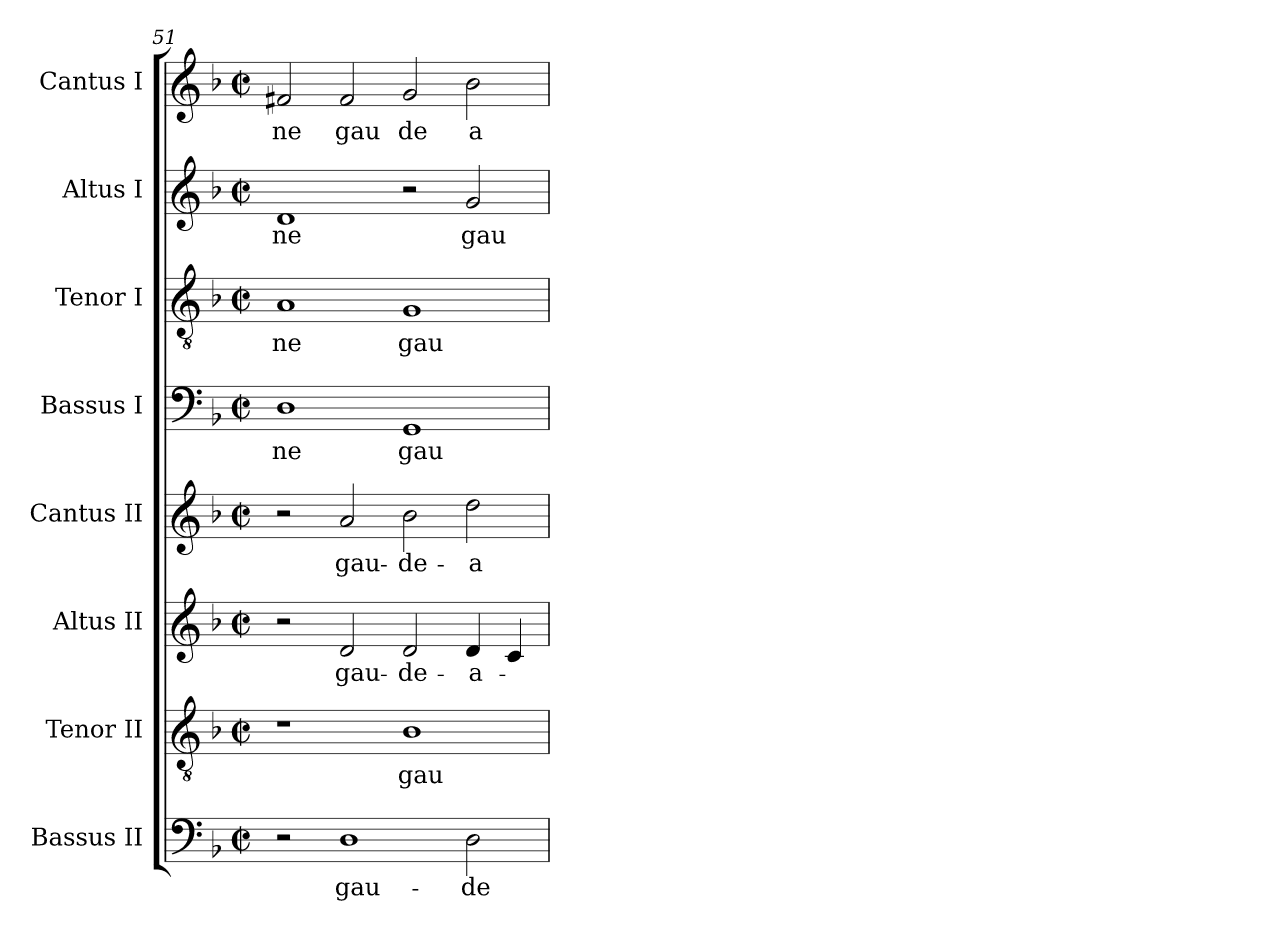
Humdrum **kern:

**kern	**text	**kern	**text	**kern	**text	**kern	**text	**kern	**text	**kern	**text	**kern	**text	**kern	**text
*part8	*part8	*part7	*part7	*part6	*part6	*part5	*part5	*part4	*part4	*part3	*part3	*part2	*part2	*part1	*part1
*staff8	*staff8	*staff7	*staff7	*staff6	*staff6	*staff5	*staff5	*staff4	*staff4	*staff3	*staff3	*staff2	*staff2	*staff1	*staff1
*I"Bassus II	*	*I"Tenor II	*	*I"Altus II	*	*I"Cantus II	*	*I"Bassus I	*	*I"Tenor I	*	*I"Altus I	*	*I"Cantus I	*
!!LO:PB:g=z
*clefF4	*	*clefGv2	*	*clefG2	*	*clefG2	*	*clefF4	*	*clefGv2	*	*clefG2	*	*clefG2	*
*k[b-]	*	*k[b-]	*	*k[b-]	*	*k[b-]	*	*k[b-]	*	*k[b-]	*	*k[b-]	*	*k[b-]	*
*F:	*	*F:	*	*F:	*	*F:	*	*F:	*	*F:	*	*F:	*	*F:	*
*M2/2	*	*M2/2	*	*M2/2	*	*M2/2	*	*M2/2	*	*M2/2	*	*M2/2	*	*M2/2	*
*met(c|)	*	*met(c|)	*	*met(c|)	*	*met(c|)	*	*met(c|)	*	*met(c|)	*	*met(c|)	*	*met(c|)	*
=51	=51	=51	=51	=51	=51	=51	=51	=51	=51	=51	=51	=51	=51	=51	=51
!	!	!	!	!	!	!	!	!	!LO:LY:b:cj	!	!LO:LY:b:cj	!	!LO:LY:b:cj	!	!LO:LY:b:cj
2r	.	1r	.	2r	.	2r	.	1D	-ne	1A	-ne	1d	-ne	2f#X/	ne
!	!LO:LY:b:cj	!	!	!	!LO:LY:b:cj	!	!LO:LY:b:cj	!	!	!	!	!	!	!	!LO:LY:b:cj
1D	gau-	.	.	2d/	gau-	2a/	gau-	.	.	.	.	.	.	2f#/	gau
!	!	!	!LO:LY:b:cj	!	!LO:LY:b:cj	!	!LO:LY:b:cj	!	!LO:LY:b	!	!LO:LY:b:cj	!	!	!	!LO:LY:b:cj
.	.	1B-	gau-	2d/	-de-	2b-\	-de-	1GG	gau	1G	gau	2r	.	2g/	de
!	!LO:LY:b:cj	!	!	!	!LO:LY:b:cj	!	!LO:LY:b:cj	!	!	!	!	!	!LO:LY:b	!	!LO:LY:b:cj
2D\	-de-	.	.	4d/	-a-	2dd\	-a-	.	.	.	.	2g/	gau-	2b-\	a
.	.	.	.	4c/	.	.	.	.	.	.	.	.	.	.	.
=	=	=	=	=	=	=	=	=	=	=	=	=	=	=	=
*-	*-	*-	*-	*-	*-	*-	*-	*-	*-	*-	*-	*-	*-	*-	*-
